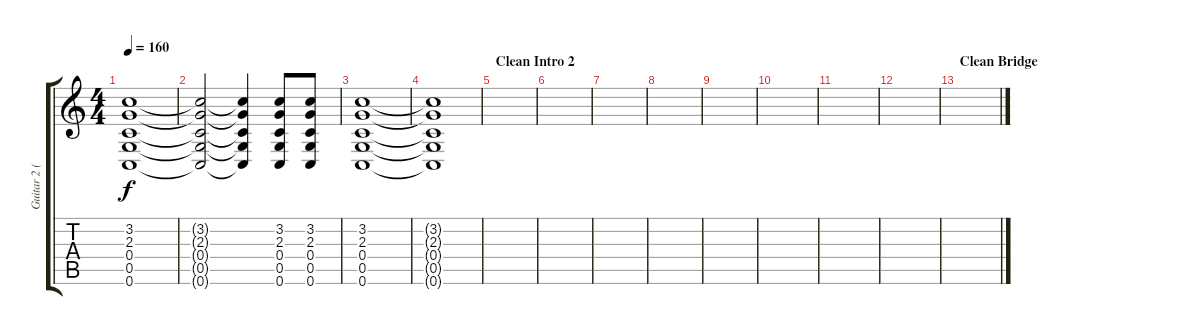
\track ("Guitar 2 (distortion)" "Guitar 2 (") {instrument distortionguitar}
\staff {score tabs}
\tuning (D4 A3 F3 C3 G2 C2) {hide}
\ts (4 4)
\tempo 160
\clef g2
\ks c
(3.2 2.3 0.4 0.5 0.6).1{dy f} |
(3.2{t} 2.3{t} 0.4{t} 0.5{t} 0.6{t}).2 (3.2{t} 2.3{t} 0.4{t} 0.5{t} 0.6{t}).4 (3.2 2.3 0.4 0.5 0.6).8 (3.2 2.3 0.4 0.5 0.6).8 |
(3.2 2.3 0.4 0.5 0.6).1 |
(3.2{t} 2.3{t} 0.4{t} 0.5{t} 0.6{t}).1 |
\section ("" "Clean Intro 2")
|
|
|
|
|
|
|
|
\section ("" "Clean Bridge")
